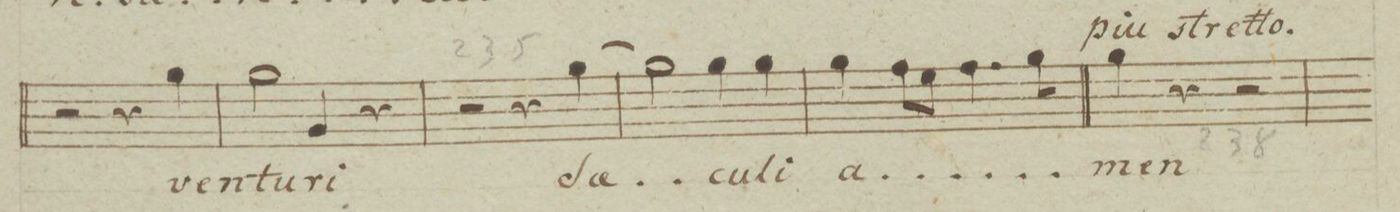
**kern	**text	**dynam
*I"Canto	*	*
*clefC1	*	*
*k[b-e-a-]	*	*
*met(c)	*	*
*M4/4	*	*
2r	.	.
4r	.	.
4ee-\	ven-	.
=230	=230	=230
2ee-\	-tu-	.
4e-/	-ri	.
4r	.	.
=231	=231	=231
2r	.	.
4r	.	.
[4ee-\	Sae-	.
=232	=232	=232
2ee-\]	.	.
4ee-\	-cu-	.
4ee-\	-li	.
=233	=233	=233
4ee-\	a-	.
8dd\L	.	.
8cc\J	.	.
4.dd\	.	.
8ee-\	.	.
=234||	=234||	=234||
4ee-\	-men	.
4r	.	.
2r	.	.
=235	=235	=235
*-	*-	*-
